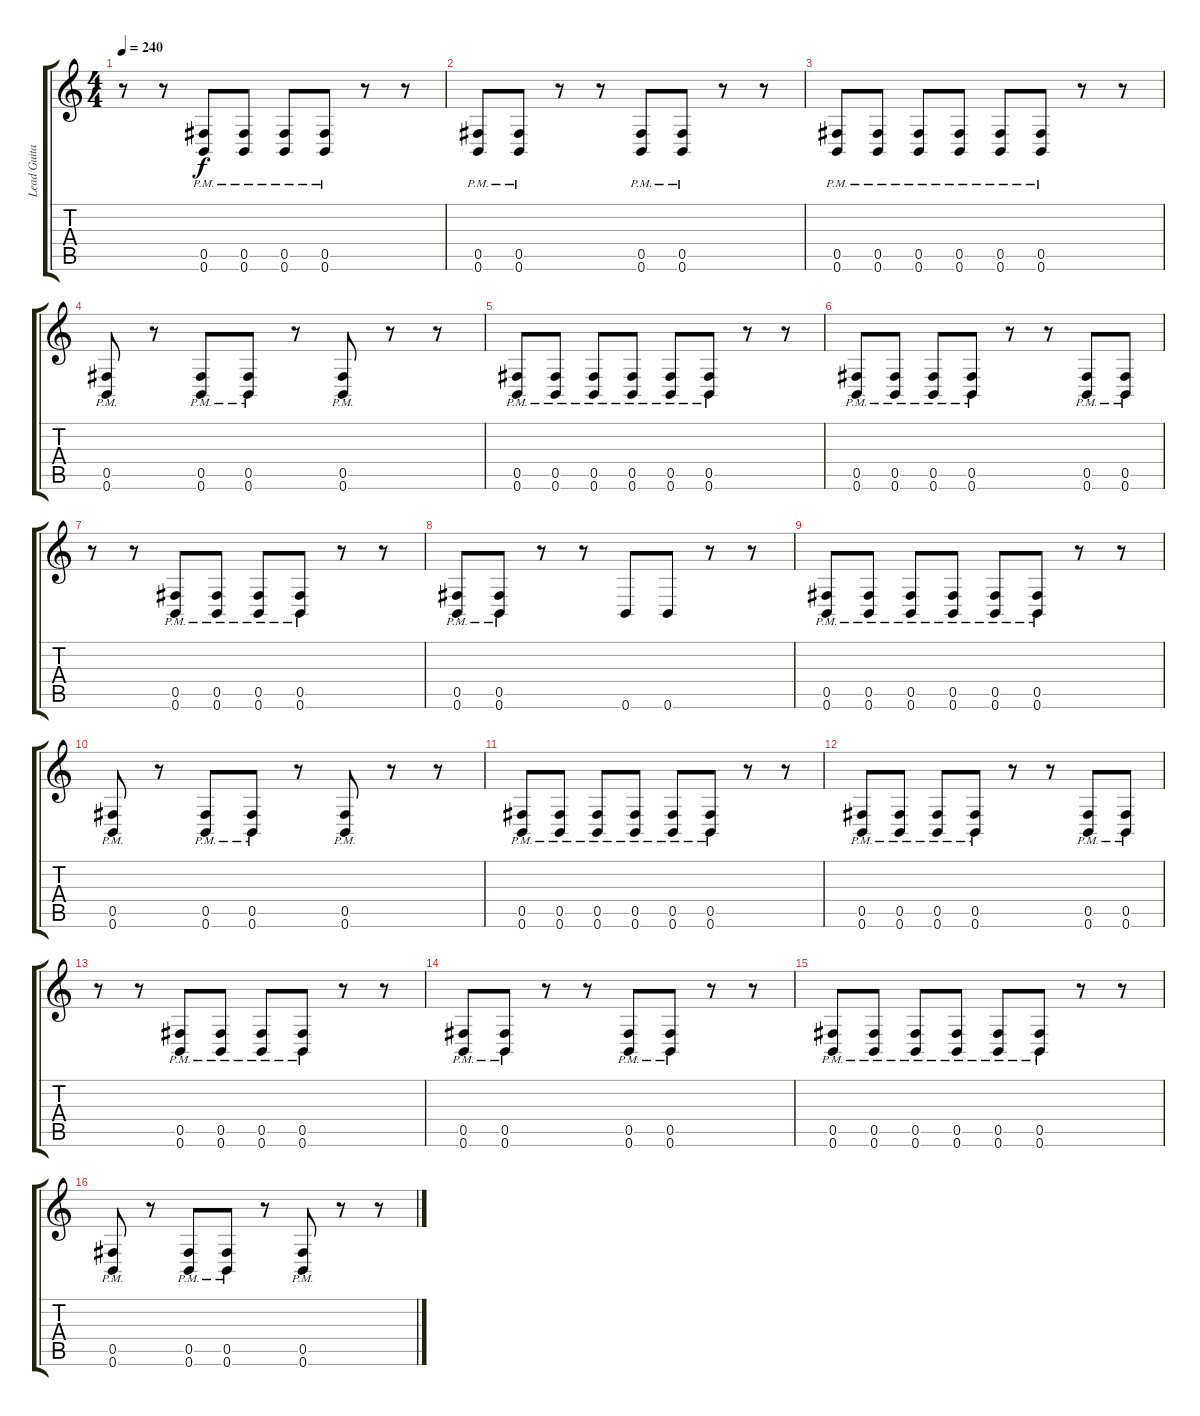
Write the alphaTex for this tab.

\track ("Lead Guitar" "Lead Guita") {instrument distortionguitar}
\staff {score tabs}
\tuning (Db4 Ab3 E3 B2 Gb2 B1) {hide}
\ts (4 4)
\tempo 240
\clef g2
\ks c
r.8{dy f} r.8 (0.5{pm} 0.6{pm}).8 (0.5{pm} 0.6{pm}).8 (0.5{pm} 0.6{pm}).8 (0.5{pm} 0.6{pm}).8 r.8 r.8 |
(0.5{pm} 0.6{pm}).8 (0.5{pm} 0.6{pm}).8 r.8 r.8 (0.5{pm} 0.6{pm}).8 (0.5{pm} 0.6{pm}).8 r.8 r.8 |
(0.5{pm} 0.6{pm}).8 (0.5{pm} 0.6{pm}).8 (0.5{pm} 0.6{pm}).8 (0.5{pm} 0.6{pm}).8 (0.5{pm} 0.6{pm}).8 (0.5{pm} 0.6{pm}).8 r.8 r.8 |
(0.5{pm} 0.6{pm}).8 r.8 (0.5{pm} 0.6{pm}).8 (0.5{pm} 0.6{pm}).8 r.8 (0.5{pm} 0.6{pm}).8 r.8 r.8 |
(0.5{pm} 0.6{pm}).8 (0.5{pm} 0.6{pm}).8 (0.5{pm} 0.6{pm}).8 (0.5{pm} 0.6{pm}).8 (0.5{pm} 0.6{pm}).8 (0.5{pm} 0.6{pm}).8 r.8 r.8 |
(0.5{pm} 0.6{pm}).8 (0.5{pm} 0.6{pm}).8 (0.5{pm} 0.6{pm}).8 (0.5{pm} 0.6{pm}).8 r.8 r.8 (0.5{pm} 0.6{pm}).8 (0.5{pm} 0.6{pm}).8 |
r.8 r.8 (0.5{pm} 0.6{pm}).8 (0.5{pm} 0.6{pm}).8 (0.5{pm} 0.6{pm}).8 (0.5{pm} 0.6{pm}).8 r.8 r.8 |
(0.5{pm} 0.6{pm}).8 (0.5{pm} 0.6{pm}).8 r.8 r.8 0.6.8 0.6.8 r.8 r.8 |
(0.5{pm} 0.6{pm}).8 (0.5{pm} 0.6{pm}).8 (0.5{pm} 0.6{pm}).8 (0.5{pm} 0.6{pm}).8 (0.5{pm} 0.6{pm}).8 (0.5{pm} 0.6{pm}).8 r.8 r.8 |
(0.5{pm} 0.6{pm}).8 r.8 (0.5{pm} 0.6{pm}).8 (0.5{pm} 0.6{pm}).8 r.8 (0.5{pm} 0.6{pm}).8 r.8 r.8 |
(0.5{pm} 0.6{pm}).8 (0.5{pm} 0.6{pm}).8 (0.5{pm} 0.6{pm}).8 (0.5{pm} 0.6{pm}).8 (0.5{pm} 0.6{pm}).8 (0.5{pm} 0.6{pm}).8 r.8 r.8 |
(0.5{pm} 0.6{pm}).8 (0.5{pm} 0.6{pm}).8 (0.5{pm} 0.6{pm}).8 (0.5{pm} 0.6{pm}).8 r.8 r.8 (0.5{pm} 0.6{pm}).8 (0.5{pm} 0.6{pm}).8 |
r.8 r.8 (0.5{pm} 0.6{pm}).8 (0.5{pm} 0.6{pm}).8 (0.5{pm} 0.6{pm}).8 (0.5{pm} 0.6{pm}).8 r.8 r.8 |
(0.5{pm} 0.6{pm}).8 (0.5{pm} 0.6{pm}).8 r.8 r.8 (0.5{pm} 0.6{pm}).8 (0.5{pm} 0.6{pm}).8 r.8 r.8 |
(0.5{pm} 0.6{pm}).8 (0.5{pm} 0.6{pm}).8 (0.5{pm} 0.6{pm}).8 (0.5{pm} 0.6{pm}).8 (0.5{pm} 0.6{pm}).8 (0.5{pm} 0.6{pm}).8 r.8 r.8 |
(0.5{pm} 0.6{pm}).8 r.8 (0.5{pm} 0.6{pm}).8 (0.5{pm} 0.6{pm}).8 r.8 (0.5{pm} 0.6{pm}).8 r.8 r.8
